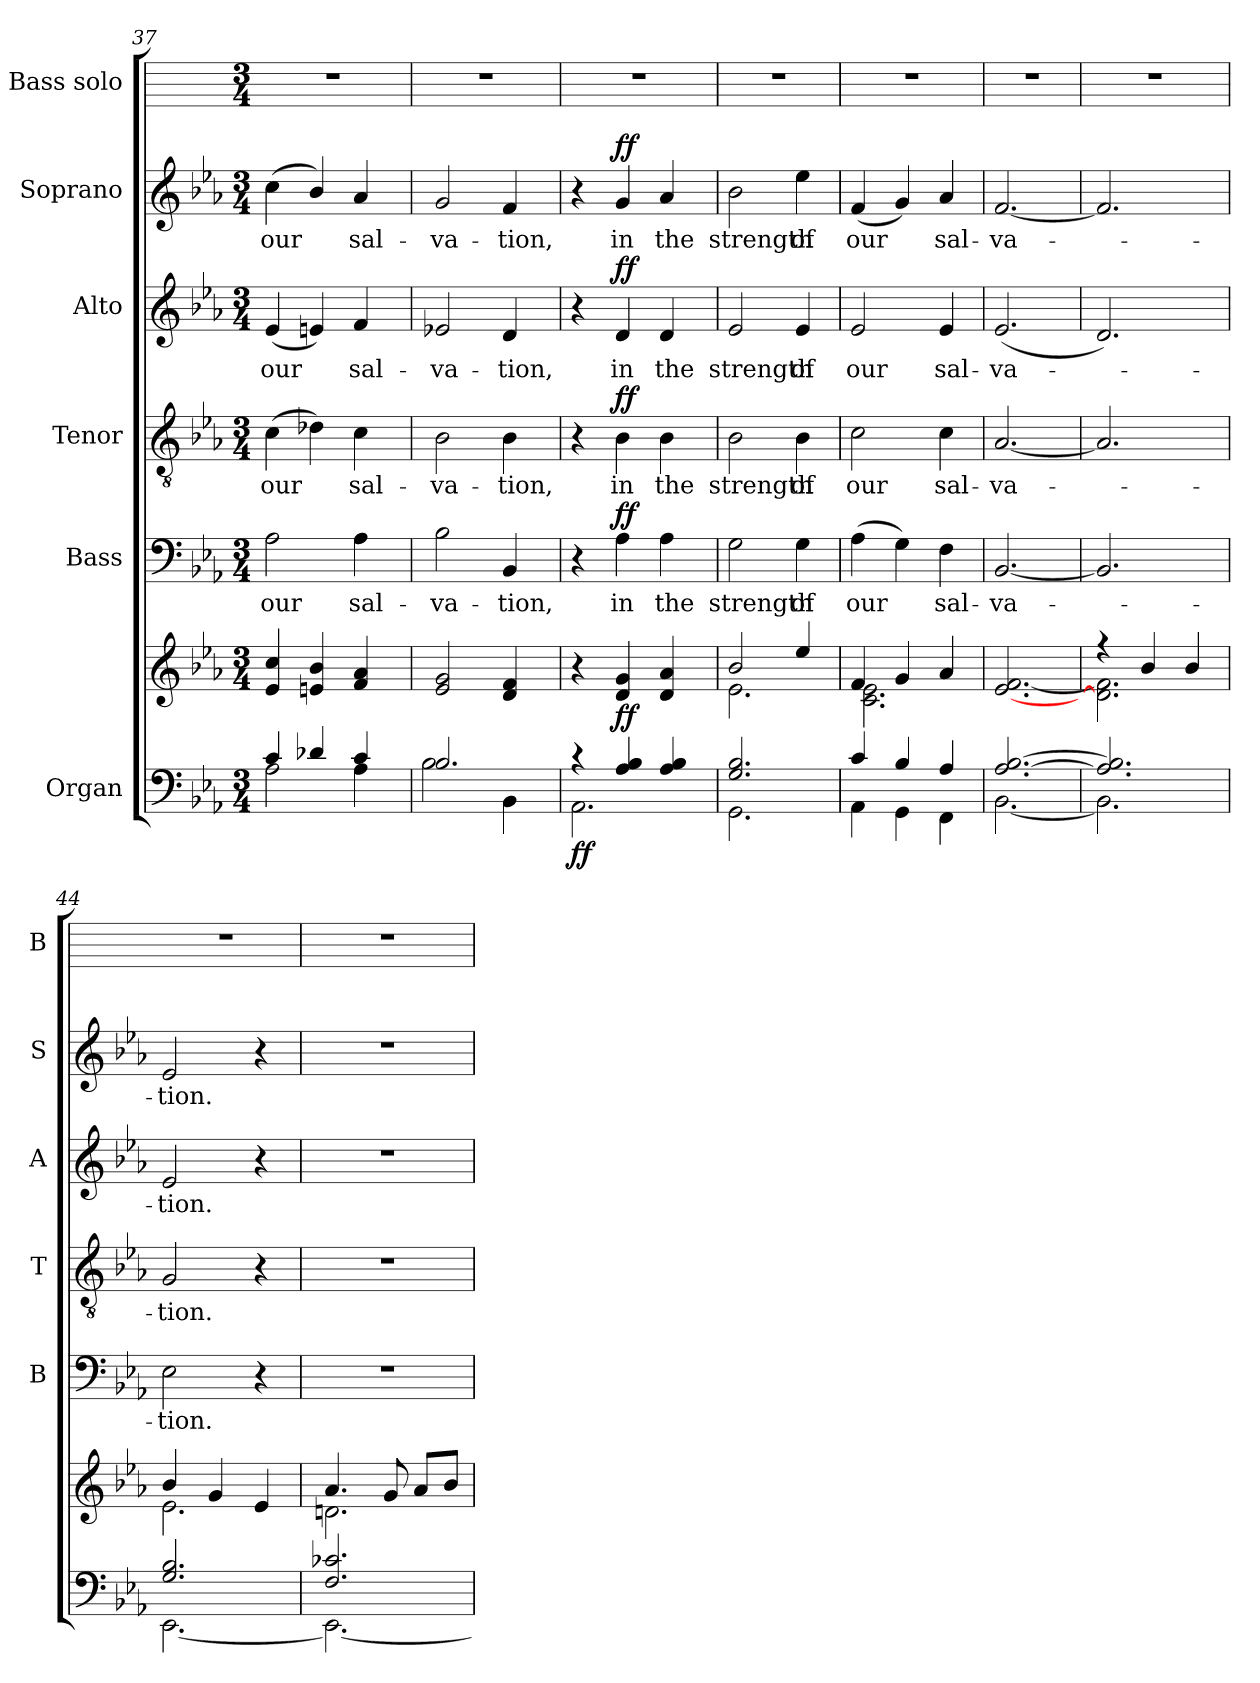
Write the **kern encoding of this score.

**kern	**kern	**dynam	**kern	**text	**dynam	**kern	**text	**dynam	**kern	**text	**dynam	**kern	**text	**dynam	**kern
*part6	*part6	*part6	*part5	*part5	*part5	*part4	*part4	*part4	*part3	*part3	*part3	*part2	*part2	*part2	*part1
*staff7	*staff6	*staff6/7	*staff5	*staff5	*staff5	*staff4	*staff4	*staff4	*staff3	*staff3	*staff3	*staff2	*staff2	*staff2	*staff1
*I"Organ	*	*	*I"Bass	*	*	*I"Tenor	*	*	*I"Alto	*	*	*I"Soprano	*	*	*I"Bass solo
*	*	*	*I'B	*	*	*I'T	*	*	*I'A	*	*	*I'S	*	*	*I'B
!!LO:LB:g=z
*clefF4	*clefG2	*	*clefF4	*	*	*clefGv2	*	*	*clefG2	*	*	*clefG2	*	*	*
*k[b-e-a-]	*k[b-e-a-]	*	*k[b-e-a-]	*	*	*k[b-e-a-]	*	*	*k[b-e-a-]	*	*	*k[b-e-a-]	*	*	*
*E-:	*E-:	*	*E-:	*	*	*E-:	*	*	*E-:	*	*	*E-:	*	*	*
*M3/4	*M3/4	*	*M3/4	*	*	*M3/4	*	*	*M3/4	*	*	*M3/4	*	*	*M3/4
=37	=37	=37	=37	=37	=37	=37	=37	=37	=37	=37	=37	=37	=37	=37	=37
*^	*^	*	*	*	*	*	*	*	*	*	*	*	*	*	*
!	!	!	!	!	!	!LO:LY:b	!	!	!LO:LY:b	!	!	!LO:LY:b	!	!	!LO:LY:b	!	!
4c/	2A-\	4e- 4cc	2ryy	.	2A-	our	.	(>4c	our	.	(<4e-	our	.	(<4cc	our	.	2.r
4d-X/	.	4en/ 4b-/	.	.	.	.	.	4d-X\)	.	.	4en/)	.	.	4b-/)	.	.	.
!	!	!	!	!	!	!LO:LY:b	!	!	!LO:LY:b	!	!	!LO:LY:b	!	!	!LO:LY:b	!	!
4c/	4A-\	4f 4a-	8ryy	.	4A-	sal-	.	4c	sal-	.	4f	sal-	.	4a-	sal-	.	.
.	.	.	8ryy	.	.	.	.	.	.	.	.	.	.	.	.	.	.
=38	=38	=38	=38	=38	=38	=38	=38	=38	=38	=38	=38	=38	=38	=38	=38	=38	=38
!	!	!	!	!	!	!LO:LY:b	!	!	!LO:LY:b	!	!	!LO:LY:b	!	!	!LO:LY:b	!	!
2.B-/	2B-\	2e- 2g	2ryy	.	2B-	-va-	.	2B-	-va-	.	2e-X	-va-	.	2g	-va-	.	2.r
!	!	!	!	!	!	!LO:LY:b	!	!	!LO:LY:b	!	!	!LO:LY:b	!	!	!LO:LY:b	!	!
.	4BB-\	4d 4f	8ryy	.	4BB-	-tion,	.	4B-	-tion,	.	4d	-tion,	.	4f	-tion,	.	.
.	.	.	8ryy	.	.	.	.	.	.	.	.	.	.	.	.	.	.
=39	=39	=39	=39	=39	=39	=39	=39	=39	=39	=39	=39	=39	=39	=39	=39	=39	=39
!	!	!	!	!LO:DY:b=2	!	!	!	!	!	!	!	!	!	!	!	!	!
4r	2.AA-\	4r	2ryy	ff	4r	.	.	4r	.	.	4r	.	.	4r	.	.	2.r
!	!	!	!	!LO:DY:b	!	!LO:LY:b	!LO:DY:b	!	!LO:LY:b	!LO:DY:b	!	!LO:LY:b	!LO:DY:b	!	!LO:LY:b	!LO:DY:b	!
4A-/ 4B-/	.	4d 4g	.	ff	4A-	in	ff	4B-	in	ff	4d	in	ff	4g	in	ff	.
!	!	!	!	!	!	!LO:LY:b	!	!	!LO:LY:b	!	!	!LO:LY:b	!	!	!LO:LY:b	!	!
4A-/ 4B-/	.	4d 4a-	8ryy	.	4A-	the	.	4B-	the	.	4d	the	.	4a-	the	.	.
.	.	.	8ryy	.	.	.	.	.	.	.	.	.	.	.	.	.	.
=40	=40	=40	=40	=40	=40	=40	=40	=40	=40	=40	=40	=40	=40	=40	=40	=40	=40
!	!	!	!	!	!	!LO:LY:b	!	!	!LO:LY:b	!	!	!LO:LY:b	!	!	!LO:LY:b	!	!
2.G/ 2.B-/	2.GG\	2b-/	2.e-\	.	2G	strength	.	2B-	strength	.	2e-	strength	.	2b-	strength	.	2.r
!	!	!	!	!	!	!LO:LY:b	!	!	!LO:LY:b	!	!	!LO:LY:b	!	!	!LO:LY:b	!	!
.	.	4ee-/	.	.	4G	of	.	4B-	of	.	4e-	of	.	4ee-	of	.	.
=41	=41	=41	=41	=41	=41	=41	=41	=41	=41	=41	=41	=41	=41	=41	=41	=41	=41
!	!	!	!	!	!	!LO:LY:b	!	!	!LO:LY:b	!	!	!LO:LY:b	!	!	!LO:LY:b	!	!
4c/	4AA-\	4f	2.c\ 2.e-\	.	(>4A-	our	.	2c	our	.	2e-	our	.	(<4f	our	.	2.r
4B-/	4GG\	4g	.	.	4G)	.	.	.	.	.	.	.	.	4g)	.	.	.
!	!	!	!	!	!	!LO:LY:b	!	!	!LO:LY:b	!	!	!LO:LY:b	!	!	!LO:LY:b	!	!
4A-/	4FF\	4a-	.	.	4F	sal-	.	4c	sal-	.	4e-	sal-	.	4a-	sal-	.	.
=42	=42	=42	=42	=42	=42	=42	=42	=42	=42	=42	=42	=42	=42	=42	=42	=42	=42
!	!	!	!	!	!	!LO:LY:b	!	!	!LO:LY:b	!	!	!LO:LY:b	!	!	!LO:LY:b	!	!
[2.A-/ [2.B-/	[2.BB-\	2.ryy	[2.e-/ [2.f/	.	[2.BB-	-va-	.	[2.A-	-va-	.	(<2.e-	-va-	.	[2.f	-va-	.	2.r
=43	=43	=43	=43	=43	=43	=43	=43	=43	=43	=43	=43	=43	=43	=43	=43	=43	=43
2.A-/] 2.B-/]	2.BB-\]	4r	2.d\] 2.f\]	.	2.BB-]	.	.	2.A-]	.	.	2.d)	.	.	2.f]	.	.	2.r
.	.	4b-/	.	.	.	.	.	.	.	.	.	.	.	.	.	.	.
.	.	4b-/	.	.	.	.	.	.	.	.	.	.	.	.	.	.	.
=44	=44	=44	=44	=44	=44	=44	=44	=44	=44	=44	=44	=44	=44	=44	=44	=44	=44
!	!	!	!	!	!	!LO:LY:b	!	!	!LO:LY:b	!	!	!LO:LY:b	!	!	!LO:LY:b	!	!
2.G/ 2.B-/	[2.EE-\	4b-/	2.e-\	.	2E-	tion.	.	2G	tion.	.	2e-	tion.	.	2e-	tion.	.	2.r
.	.	4g	.	.	.	.	.	.	.	.	.	.	.	.	.	.	.
.	.	4e-	.	.	4r	.	.	4r	.	.	4r	.	.	4r	.	.	.
=45	=45	=45	=45	=45	=45	=45	=45	=45	=45	=45	=45	=45	=45	=45	=45	=45	=45
!	!	!	!	!	!LO:N:vis=1	!	!	!LO:N:vis=1	!	!	!LO:N:vis=1	!	!	!LO:N:vis=1	!	!	!
2.F/ 2.c-X/	2.EE-\_	4.a-	2.dn\	.	2.r	.	.	2.r	.	.	2.r	.	.	2.r	.	.	2.r
.	.	8g	.	.	.	.	.	.	.	.	.	.	.	.	.	.	.
.	.	8a-L	.	.	.	.	.	.	.	.	.	.	.	.	.	.	.
.	.	8b-J	.	.	.	.	.	.	.	.	.	.	.	.	.	.	.
*v	*v	*	*	*	*	*	*	*	*	*	*	*	*	*	*	*	*
*	*v	*v	*	*	*	*	*	*	*	*	*	*	*	*	*	*
=	=	=	=	=	=	=	=	=	=	=	=	=	=	=	=
*-	*-	*-	*-	*-	*-	*-	*-	*-	*-	*-	*-	*-	*-	*-	*-
